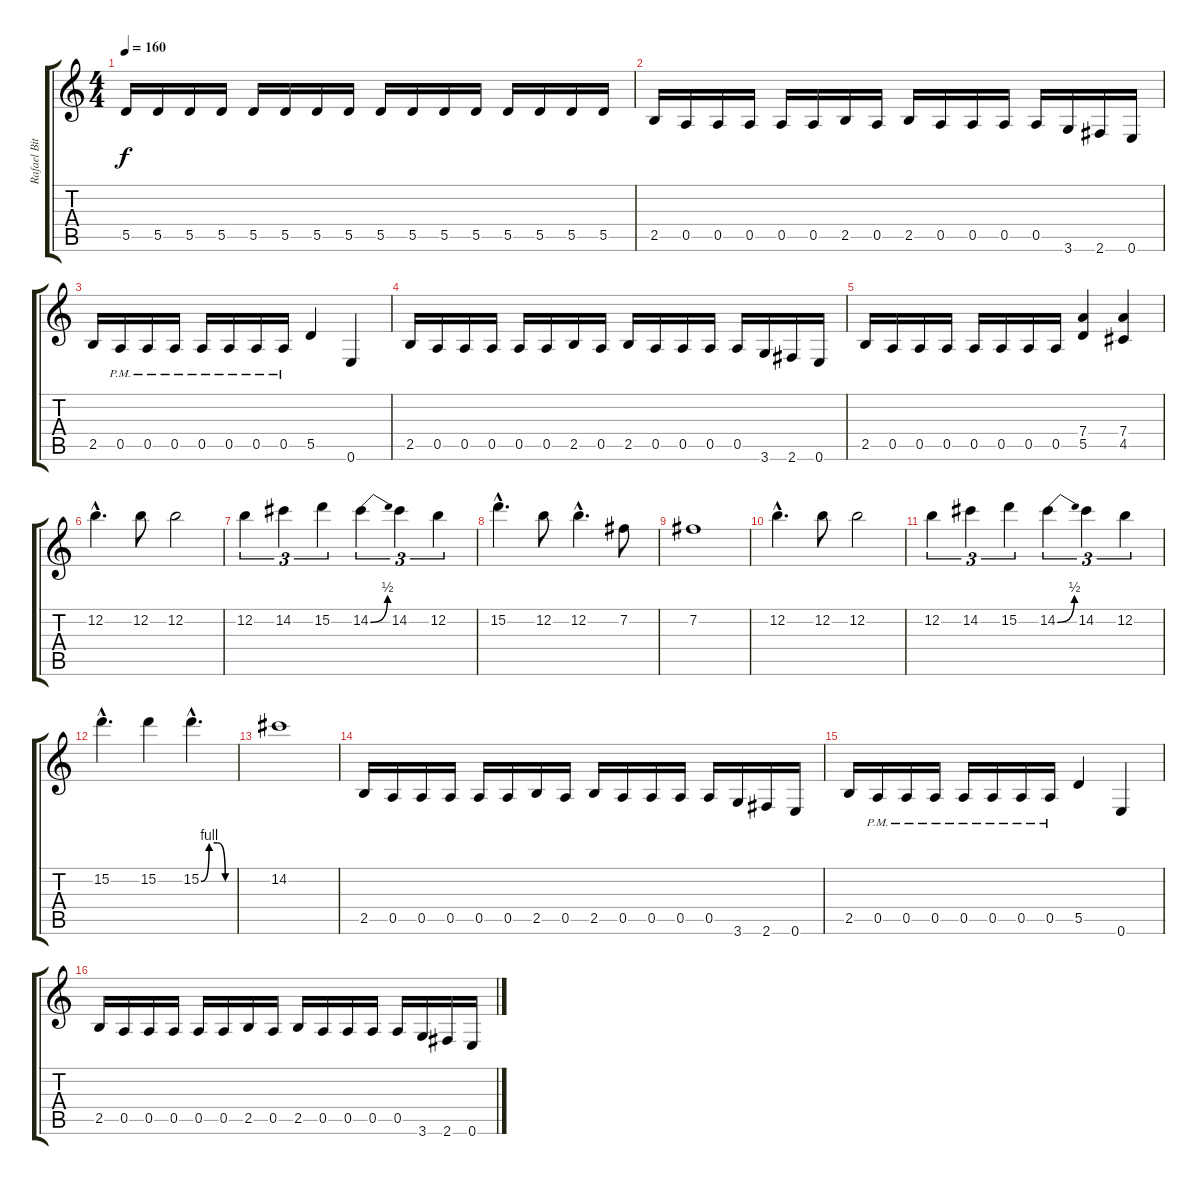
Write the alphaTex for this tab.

\track ("Rafael Bittencourt" "Rafael Bit") {instrument distortionguitar}
\staff {score tabs}
\tuning (E4 B3 G3 D3 A2 E2) {hide}
\ts (4 4)
\tempo 160
\clef g2
\ks c
5.5.16{dy f} 5.5.16 5.5.16 5.5.16 5.5.16 5.5.16 5.5.16 5.5.16 5.5.16 5.5.16 5.5.16 5.5.16 5.5.16 5.5.16 5.5.16 5.5.16 |
2.5.16 0.5.16 0.5.16 0.5.16 0.5.16 0.5.16 2.5.16 0.5.16 2.5.16 0.5.16 0.5.16 0.5.16 0.5.16 3.6.16 2.6.16 0.6.16 |
2.5.16 0.5{pm}.16 0.5{pm}.16 0.5{pm}.16 0.5{pm}.16 0.5{pm}.16 0.5{pm}.16 0.5{pm}.16 5.5.4 0.6.4 |
2.5.16 0.5.16 0.5.16 0.5.16 0.5.16 0.5.16 2.5.16 0.5.16 2.5.16 0.5.16 0.5.16 0.5.16 0.5.16 3.6.16 2.6.16 0.6.16 |
2.5.16 0.5.16 0.5.16 0.5.16 0.5.16 0.5.16 0.5.16 0.5.16 (7.4 5.5).4 (7.4 4.5).4 |
12.2{hac}.4{d} 12.2.8 12.2.2 |
12.2.4{tu (3 2)} 14.2.4{tu (3 2)} 15.2.4{tu (3 2)} 14.2{be (bend 0 0 60 2)}.4{tu (3 2)} 14.2.4{tu (3 2)} 12.2.4{tu (3 2)} |
15.2{hac}.4{d} 12.2.8 12.2{hac}.4{d} 7.2.8 |
7.2.1 |
12.2{hac}.4{d} 12.2.8 12.2.2 |
12.2.4{tu (3 2)} 14.2.4{tu (3 2)} 15.2.4{tu (3 2)} 14.2{be (bend 0 0 60 2)}.4{tu (3 2)} 14.2.4{tu (3 2)} 12.2.4{tu (3 2)} |
15.2{hac}.4{d} 15.2.4 15.2{be (custom 0 0 15 4 30 4 45 0 60 0) hac}.4{d} |
14.2.1 |
2.5.16 0.5.16 0.5.16 0.5.16 0.5.16 0.5.16 2.5.16 0.5.16 2.5.16 0.5.16 0.5.16 0.5.16 0.5.16 3.6.16 2.6.16 0.6.16 |
2.5.16 0.5{pm}.16 0.5{pm}.16 0.5{pm}.16 0.5{pm}.16 0.5{pm}.16 0.5{pm}.16 0.5{pm}.16 5.5.4 0.6.4 |
2.5.16 0.5.16 0.5.16 0.5.16 0.5.16 0.5.16 2.5.16 0.5.16 2.5.16 0.5.16 0.5.16 0.5.16 0.5.16 3.6.16 2.6.16 0.6.16
